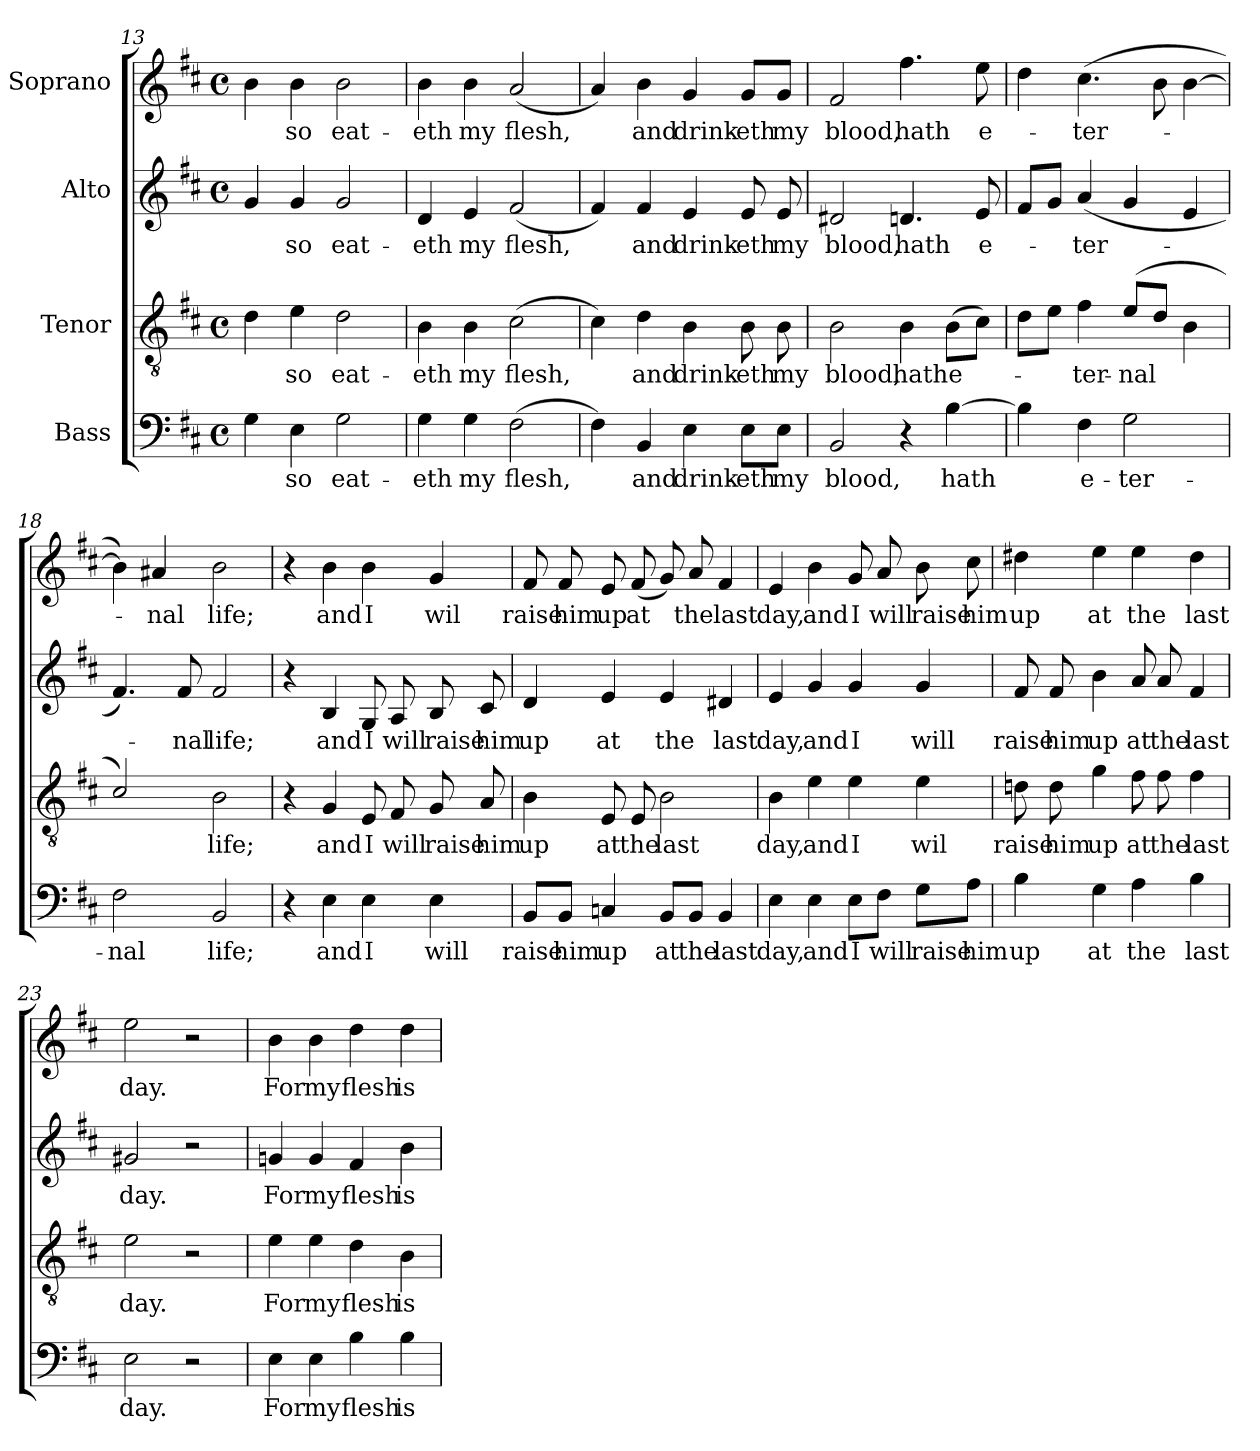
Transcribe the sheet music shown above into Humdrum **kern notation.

**kern	**text	**kern	**text	**kern	**text	**kern	**text
*part4	*part4	*part3	*part3	*part2	*part2	*part1	*part1
*staff4	*staff4	*staff3	*staff3	*staff2	*staff2	*staff1	*staff1
*I"Bass	*	*I"Tenor	*	*I"Alto	*	*I"Soprano	*
*clefF4	*	*clefGv2	*	*clefG2	*	*clefG2	*
*k[f#c#]	*	*k[f#c#]	*	*k[f#c#]	*	*k[f#c#]	*
*D:	*	*D:	*	*D:	*	*D:	*
*M4/4	*	*M4/4	*	*M4/4	*	*M4/4	*
*met(c)	*	*met(c)	*	*met(c)	*	*met(c)	*
=13	=13	=13	=13	=13	=13	=13	=13
4G\	.	4d\	.	4g/	.	4b\	.
4E\	so	4e\	so	4g/	so	4b\	so
2G\	eat-	2d\	eat-	2g/	eat-	2b\	eat-
=14	=14	=14	=14	=14	=14	=14	=14
4G\	-eth	4B\	-eth	4d/	-eth	4b\	-eth
4G\	my	4B\	my	4e/	my	4b\	my
(2F#\	flesh,	(2c#\	flesh,	(2f#/	flesh,	(2a/	flesh,
=15	=15	=15	=15	=15	=15	=15	=15
4F#\)	.	4c#\)	.	4f#/)	.	4a/)	.
4BB/	and	4d\	and	4f#/	and	4b\	and
4E\	drink-	4B\	drink-	4e/	drink-	4g/	drink-
8E\L	-eth	8B\	-eth	8e/	-eth	8g/L	-eth
8E\J	my	8B\	my	8e/	my	8g/J	my
!!LO:LB:g=z
=16	=16	=16	=16	=16	=16	=16	=16
2BB/	blood,	2B\	blood,	2d#X/	blood,	2f#/	blood,
4r	.	4B\	hath	4.dn/	hath	4.ff#\	hath
[4B\	hath	(8B\L	e-	.	.	.	.
.	.	8c#\J)	.	8e/	e-	8ee\	e-
=17	=17	=17	=17	=17	=17	=17	=17
4B\]	.	8d\L	.	8f#/L	.	4dd\	.
.	.	8e\J	.	8g/J	.	.	.
4F#\	e-	4f#\	-ter-	(4a/	-ter-	(4.cc#\	-ter-
2G\	-ter-	(8e/L	-nal	4g/	.	.	.
.	.	8d/J	.	.	.	8b\	.
.	.	4B\	.	4e/	.	[4b\	.
=18	=18	=18	=18	=18	=18	=18	=18
2F#\	-nal	2c#/)	.	4.f#/)	.	4b\])	.
.	.	.	.	.	.	4a#X/	-nal
.	.	.	.	8f#/	-nal	.	.
2BB/	life;	2B\	life;	2f#/	life;	2b\	life;
=19	=19	=19	=19	=19	=19	=19	=19
4r	.	4r	.	4r	.	4r	.
4E\	and	4G/	and	4B/	and	4b\	and
4E\	I	8E/	I	8G/	I	4b\	I
.	.	8F#/	will	8A/	will	.	.
4E\	will	8G/	raise	8B/	raise	4g/	wil
.	.	8A/	him	8c#/	him	.	.
!!LO:LB:g=z
=20	=20	=20	=20	=20	=20	=20	=20
8BB/L	raise	4B\	up	4d/	up	8f#/	raise
8BB/J	him	.	.	.	.	8f#/	him
4Cn/	up	8E/	at	4e/	at	8e/	up
.	.	8E/	the	.	.	(8f#/	at
8BB/L	at	2B\	last	4e/	the	8g/)	.
8BB/J	the	.	.	.	.	8a/	the
4BB/	last	.	.	4d#X/	last	4f#/	last
=21	=21	=21	=21	=21	=21	=21	=21
4E\	day,	4B\	day,	4e/	day,	4e/	day,
4E\	and	4e\	and	4g/	and	4b\	and
8E\L	I	4e\	I	4g/	I	8g/	I
8F#\J	will	.	.	.	.	8a/	will
8G\L	raise	4e\	wil	4g/	will	8b\	raise
8A\J	him	.	.	.	.	8cc#\	him
=22	=22	=22	=22	=22	=22	=22	=22
4B\	up	8dn\	raise	8f#/	raise	4dd#X\	up
.	.	8d\	him	8f#/	him	.	.
4G\	at	4g\	up	4b\	up	4ee\	at
4A\	the	8f#\	at	8a/	at	4ee\	the
.	.	8f#\	the	8a/	the	.	.
4B\	last	4f#\	last	4f#/	last	4dd#\	last
!!LO:PB:g=z
=23	=23	=23	=23	=23	=23	=23	=23
2E\	day.	2e\	day.	2g#X/	day.	2ee\	day.
2r	.	2r	.	2r	.	2r	.
=24	=24	=24	=24	=24	=24	=24	=24
4E\	For	4e\	For	4gn/	For	4b\	For
4E\	my	4e\	my	4g/	my	4b\	my
4B\	flesh	4d\	flesh	4f#/	flesh	4dd\	flesh
4B\	is	4B\	is	4b\	is	4dd\	is
=	=	=	=	=	=	=	=
*-	*-	*-	*-	*-	*-	*-	*-
